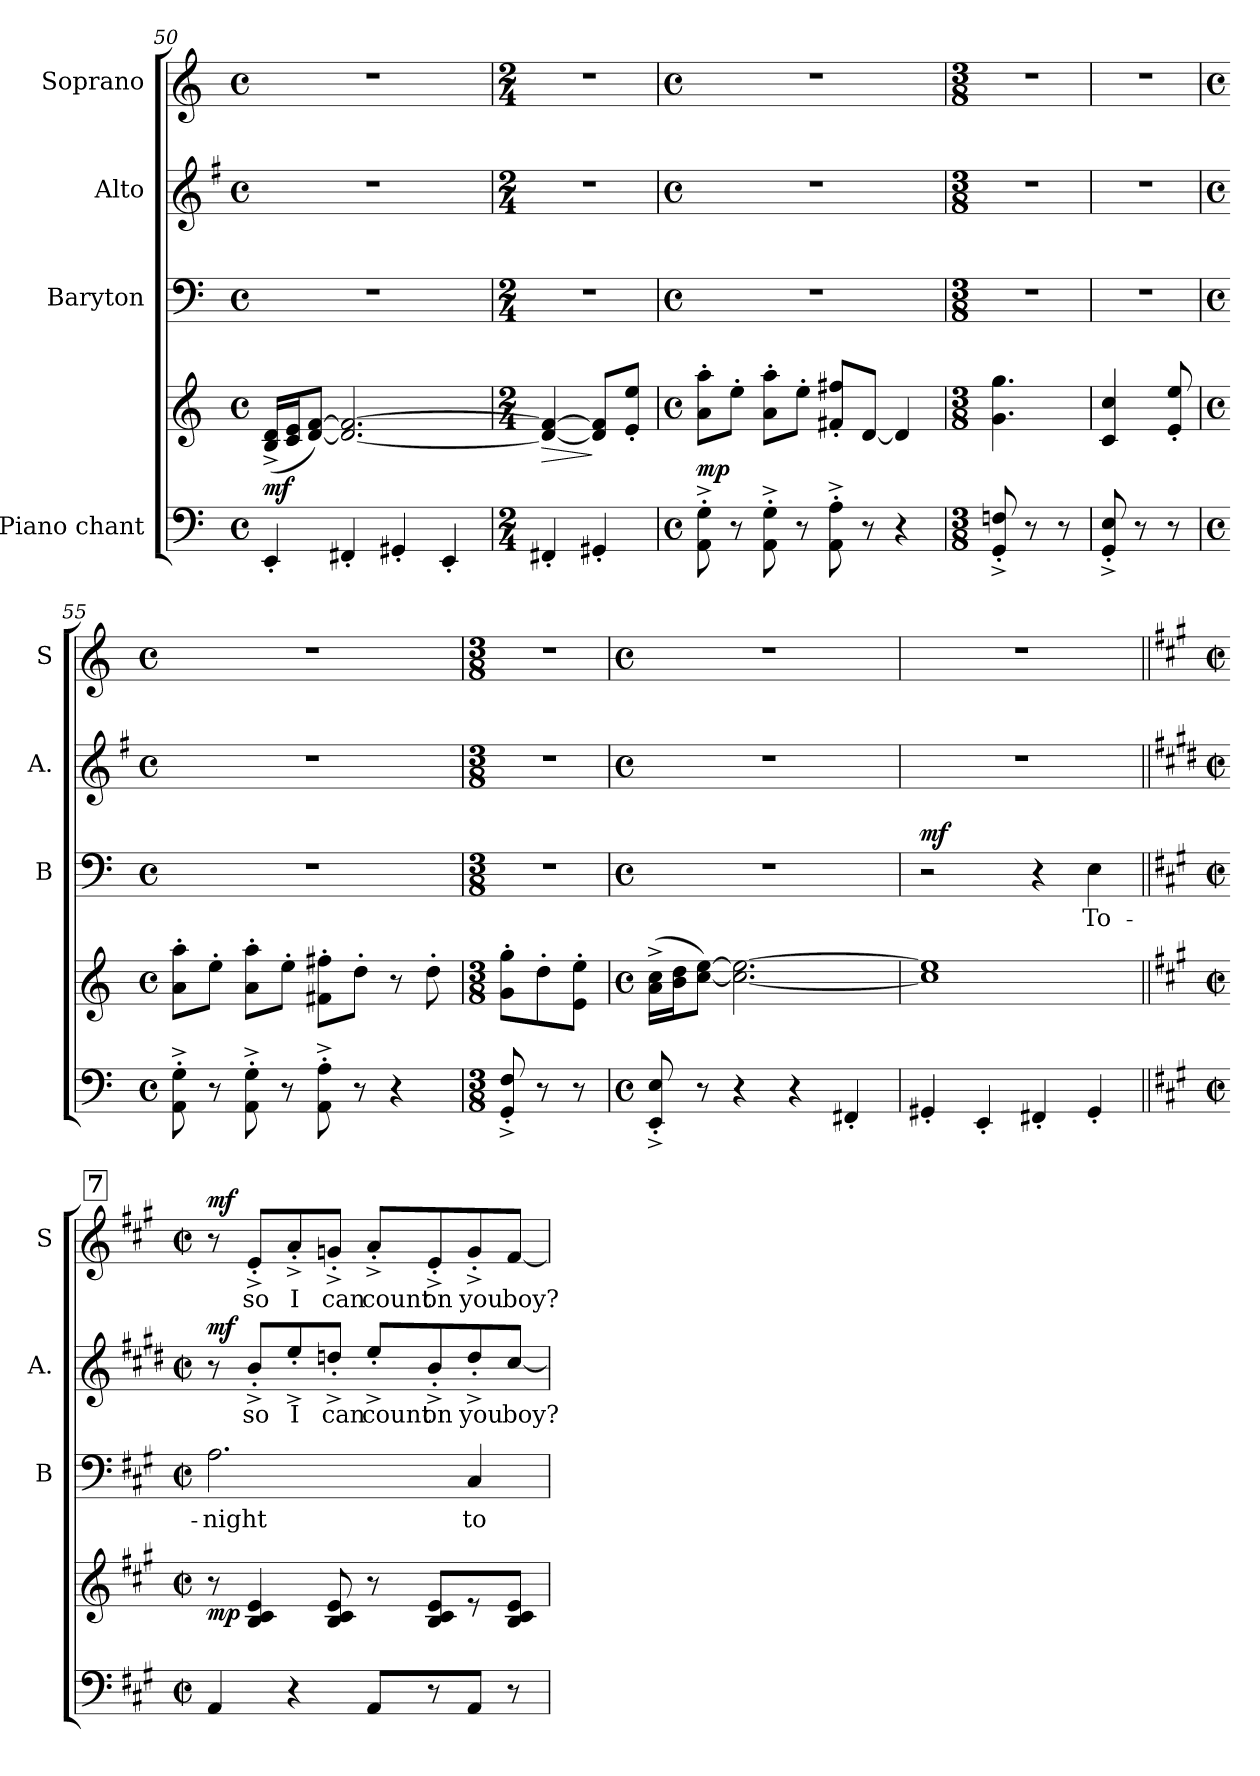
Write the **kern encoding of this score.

**kern	**kern	**dynam	**kern	**text	**dynam	**kern	**text	**dynam	**kern	**text	**dynam
*part4	*part4	*part4	*part3	*part3	*part3	*part2	*part2	*part2	*part1	*part1	*part1
*staff5	*staff4	*staff4/5	*staff3	*staff3	*staff3	*staff2	*staff2	*staff2	*staff1	*staff1	*staff1
*I"Piano chant	*	*	*I"Baryton	*	*	*I"Alto	*	*	*I"Soprano	*	*
*	*	*	*I'B	*	*	*I'A.	*	*	*I'S	*	*
*clefF4	*clefG2	*	*clefF4	*	*	*clefG2	*	*	*clefG2	*	*
*	*	*	*	*	*	*ITrd4c7	*	*	*	*	*
*k[]	*k[]	*	*k[]	*	*	*k[]	*	*	*k[]	*	*
*a:	*a:	*	*a:	*	*	*a:	*	*	*a:	*	*
*M4/4	*M4/4	*	*M4/4	*	*	*M4/4	*	*	*M4/4	*	*
*met(c)	*met(c)	*	*met(c)	*	*	*met(c)	*	*	*met(c)	*	*
=50	=50	=50	=50	=50	=50	=50	=50	=50	=50	=50	=50
!	!	!LO:DY:b	!	!	!	!	!	!	!	!	!
4EE'/	(16B/^ 16d/^LL	mf	1r	.	.	1r	.	.	1r	.	.
.	16c/ 16e/J	.	.	.	.	.	.	.	.	.	.
.	[8d/ [8f/J)	.	.	.	.	.	.	.	.	.	.
4FF#X'/	2.d/_ 2.f/_	.	.	.	.	.	.	.	.	.	.
4GG#X'/	.	.	.	.	.	.	.	.	.	.	.
4EE'/	.	.	.	.	.	.	.	.	.	.	.
=51	=51	=51	=51	=51	=51	=51	=51	=51	=51	=51	=51
*M2/4	*M2/4	*	*M2/4	*	*	*M2/4	*	*	*M2/4	*	*
!	!	!LO:HP:b	!	!	!	!	!	!	!	!	!
4FF#X'/	4d/_ 4f/_	>	2r	.	.	2r	.	.	2r	.	.
4GG#X'/	8d/] 8f/]L	]	.	.	.	.	.	.	.	.	.
.	8e/' 8ee/'J	.	.	.	.	.	.	.	.	.	.
!!LO:LB:g=z
=52	=52	=52	=52	=52	=52	=52	=52	=52	=52	=52	=52
*M4/4	*M4/4	*	*M4/4	*	*	*M4/4	*	*	*M4/4	*	*
*met(c)	*met(c)	*	*met(c)	*	*	*met(c)	*	*	*met(c)	*	*
!	!	!LO:DY:a=2	!	!	!	!	!	!	!	!	!
8AA\^' 8G\^'	8a\' 8aa\'L	mp	1r	.	.	1r	.	.	1r	.	.
8r	8ee'\J	.	.	.	.	.	.	.	.	.	.
8AA\^' 8G\^'	8a\' 8aa\'L	.	.	.	.	.	.	.	.	.	.
8r	8ee'\J	.	.	.	.	.	.	.	.	.	.
8AA\^' 8A\^'	8f#X/' 8ff#X/'L	.	.	.	.	.	.	.	.	.	.
8r	[8d/J	.	.	.	.	.	.	.	.	.	.
4r	4d/]	.	.	.	.	.	.	.	.	.	.
=53	=53	=53	=53	=53	=53	=53	=53	=53	=53	=53	=53
*M3/8	*M3/8	*	*M3/8	*	*	*M3/8	*	*	*M3/8	*	*
8GG/^' 8Fn/^'	4.g\ 4.gg\	.	4.r	.	.	4.r	.	.	4.r	.	.
8r	.	.	.	.	.	.	.	.	.	.	.
8r	.	.	.	.	.	.	.	.	.	.	.
=54	=54	=54	=54	=54	=54	=54	=54	=54	=54	=54	=54
8GG/^' 8E/^'	4c/ 4cc/	.	4.r	.	.	4.r	.	.	4.r	.	.
8r	.	.	.	.	.	.	.	.	.	.	.
8r	8e/' 8ee/'	.	.	.	.	.	.	.	.	.	.
=55	=55	=55	=55	=55	=55	=55	=55	=55	=55	=55	=55
*M4/4	*M4/4	*	*M4/4	*	*	*M4/4	*	*	*M4/4	*	*
*met(c)	*met(c)	*	*met(c)	*	*	*met(c)	*	*	*met(c)	*	*
8AA\^' 8G\^'	8a\' 8aa\'L	.	1r	.	.	1r	.	.	1r	.	.
8r	8ee'\J	.	.	.	.	.	.	.	.	.	.
8AA\^' 8G\^'	8a\' 8aa\'L	.	.	.	.	.	.	.	.	.	.
8r	8ee'\J	.	.	.	.	.	.	.	.	.	.
8AA\^' 8A\^'	8f#X\' 8ff#X\'L	.	.	.	.	.	.	.	.	.	.
8r	8dd'\J	.	.	.	.	.	.	.	.	.	.
4r	8r	.	.	.	.	.	.	.	.	.	.
.	8dd'\	.	.	.	.	.	.	.	.	.	.
=56	=56	=56	=56	=56	=56	=56	=56	=56	=56	=56	=56
*M3/8	*M3/8	*	*M3/8	*	*	*M3/8	*	*	*M3/8	*	*
8GG/^' 8F/^'	8g\' 8gg\'L	.	4.r	.	.	4.r	.	.	4.r	.	.
8r	8dd'\	.	.	.	.	.	.	.	.	.	.
8r	8e\' 8ee\'J	.	.	.	.	.	.	.	.	.	.
=57	=57	=57	=57	=57	=57	=57	=57	=57	=57	=57	=57
*M4/4	*M4/4	*	*M4/4	*	*	*M4/4	*	*	*M4/4	*	*
*met(c)	*met(c)	*	*met(c)	*	*	*met(c)	*	*	*met(c)	*	*
!	!	!LO:DY:b=2	!	!	!	!	!	!	!	!	!
!	!	!LO:DY:n=1:b	!	!	!	!	!	!	!	!	!
8EE/^' 8E/^'	(>16a\^ 16cc\^LL	mf mf	1r	.	.	1r	.	.	1r	.	.
.	16b\ 16dd\J	.	.	.	.	.	.	.	.	.	.
8r	[8cc\ [8ee\J)	.	.	.	.	.	.	.	.	.	.
4r	2.cc\_ 2.ee\_	.	.	.	.	.	.	.	.	.	.
4r	.	.	.	.	.	.	.	.	.	.	.
4FF#X'/	.	.	.	.	.	.	.	.	.	.	.
=58	=58	=58	=58	=58	=58	=58	=58	=58	=58	=58	=58
!	!	!	!	!	!LO:DY:b	!	!	!	!	!	!
4GG#X'/	1cc] 1ee]	.	2r	.	mf	1r	.	.	1r	.	.
4EE'/	.	.	.	.	.	.	.	.	.	.	.
4FF#X'/	.	.	4r	.	.	.	.	.	.	.	.
4GG#'/	.	.	4E\	To-	.	.	.	.	.	.	.
!!LO:LB:g=z
!!LO:REH:place=s1:a:B:fs=10.8:t=7
=59||	=59||	=59||	=59||	=59||	=59||	=59||	=59||	=59||	=59||	=59||	=59||
*k[f#c#g#]	*k[f#c#g#]	*	*k[f#c#g#]	*	*	*k[f#c#g#]	*	*	*k[f#c#g#]	*	*
*A:	*A:	*	*A:	*	*	*A:	*	*	*A:	*	*
*M2/2	*M2/2	*	*M2/2	*	*	*M2/2	*	*	*M2/2	*	*
*met(c|)	*met(c|)	*	*met(c|)	*	*	*met(c|)	*	*	*met(c|)	*	*
!	!	!LO:DY:b	!	!	!	!	!	!LO:DY:b	!	!	!LO:DY:b
4AA/	8r	mp	2.A\	-night	.	8r	.	mf	8r	.	mf
.	4B/ 4c#/ 4e/	.	.	.	.	8e^'/L	so	.	8e^'/L	so	.
4r	.	.	.	.	.	8a^'/	I	.	8a^'/	I	.
.	8B/ 8c#/ 8e/	.	.	.	.	8gn^'/J	can	.	8gn^'/J	can	.
8AA/L	8r	.	.	.	.	8a^'/L	count	.	8a^'/L	count	.
8r	8B/ 8c#/ 8e/L	.	.	.	.	8e^'/	on	.	8e^'/	on	.
8AA/J	8r	.	4C#/	to-	.	8g^'/	you	.	8g^'/	you	.
8r	8B/ 8c#/ 8e/J	.	.	.	.	[8f#/J	boy?	.	[8f#/J	boy?	.
=	=	=	=	=	=	=	=	=	=	=	=
*-	*-	*-	*-	*-	*-	*-	*-	*-	*-	*-	*-
